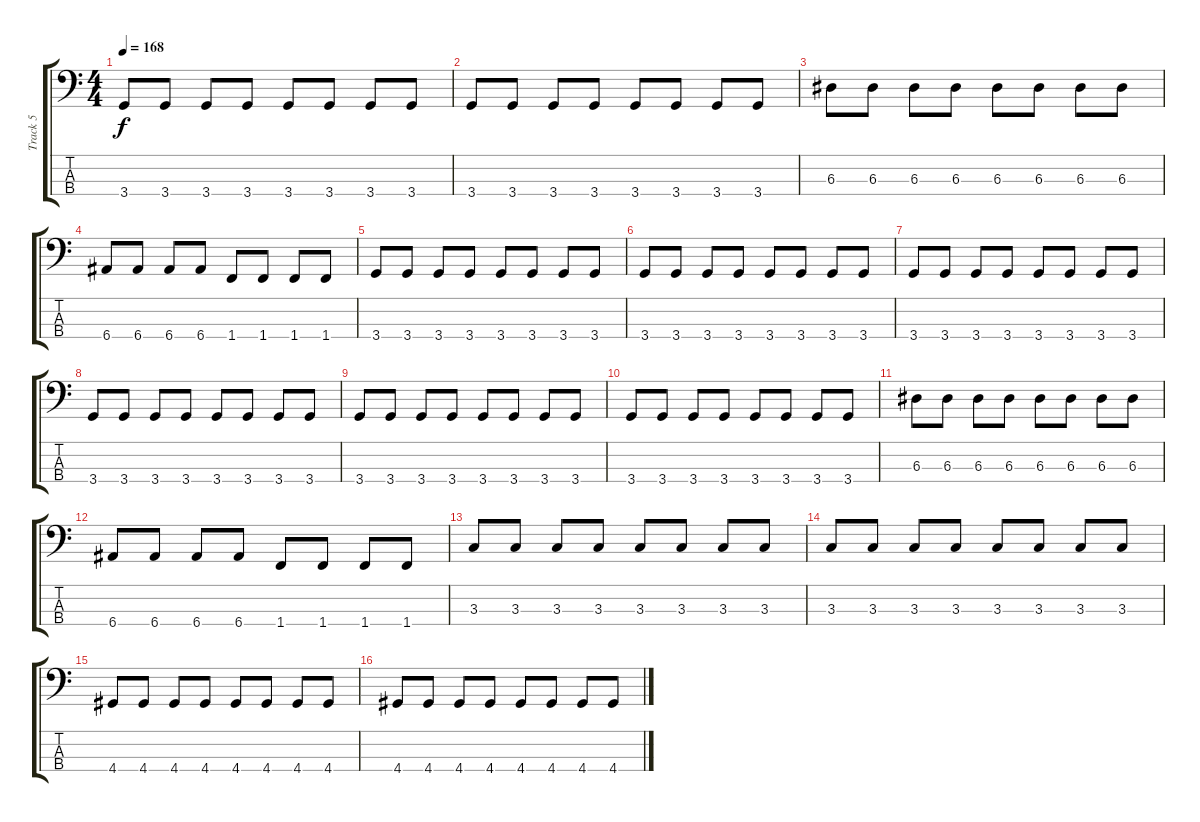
\track ("Track 5" "Track 5") {instrument electricbassfinger}
\staff {score tabs}
\tuning (G2 D2 A1 E1) {hide}
\ts (4 4)
\tempo 168
\clef f4
\ks c
3.4.8{dy f} 3.4.8 3.4.8 3.4.8 3.4.8 3.4.8 3.4.8 3.4.8 |
3.4.8 3.4.8 3.4.8 3.4.8 3.4.8 3.4.8 3.4.8 3.4.8 |
6.3.8 6.3.8 6.3.8 6.3.8 6.3.8 6.3.8 6.3.8 6.3.8 |
6.4.8 6.4.8 6.4.8 6.4.8 1.4.8 1.4.8 1.4.8 1.4.8 |
3.4.8 3.4.8 3.4.8 3.4.8 3.4.8 3.4.8 3.4.8 3.4.8 |
3.4.8 3.4.8 3.4.8 3.4.8 3.4.8 3.4.8 3.4.8 3.4.8 |
3.4.8 3.4.8 3.4.8 3.4.8 3.4.8 3.4.8 3.4.8 3.4.8 |
3.4.8 3.4.8 3.4.8 3.4.8 3.4.8 3.4.8 3.4.8 3.4.8 |
3.4.8 3.4.8 3.4.8 3.4.8 3.4.8 3.4.8 3.4.8 3.4.8 |
3.4.8 3.4.8 3.4.8 3.4.8 3.4.8 3.4.8 3.4.8 3.4.8 |
6.3.8 6.3.8 6.3.8 6.3.8 6.3.8 6.3.8 6.3.8 6.3.8 |
6.4.8 6.4.8 6.4.8 6.4.8 1.4.8 1.4.8 1.4.8 1.4.8 |
3.3.8 3.3.8 3.3.8 3.3.8 3.3.8 3.3.8 3.3.8 3.3.8 |
3.3.8 3.3.8 3.3.8 3.3.8 3.3.8 3.3.8 3.3.8 3.3.8 |
4.4.8 4.4.8 4.4.8 4.4.8 4.4.8 4.4.8 4.4.8 4.4.8 |
4.4.8 4.4.8 4.4.8 4.4.8 4.4.8 4.4.8 4.4.8 4.4.8
